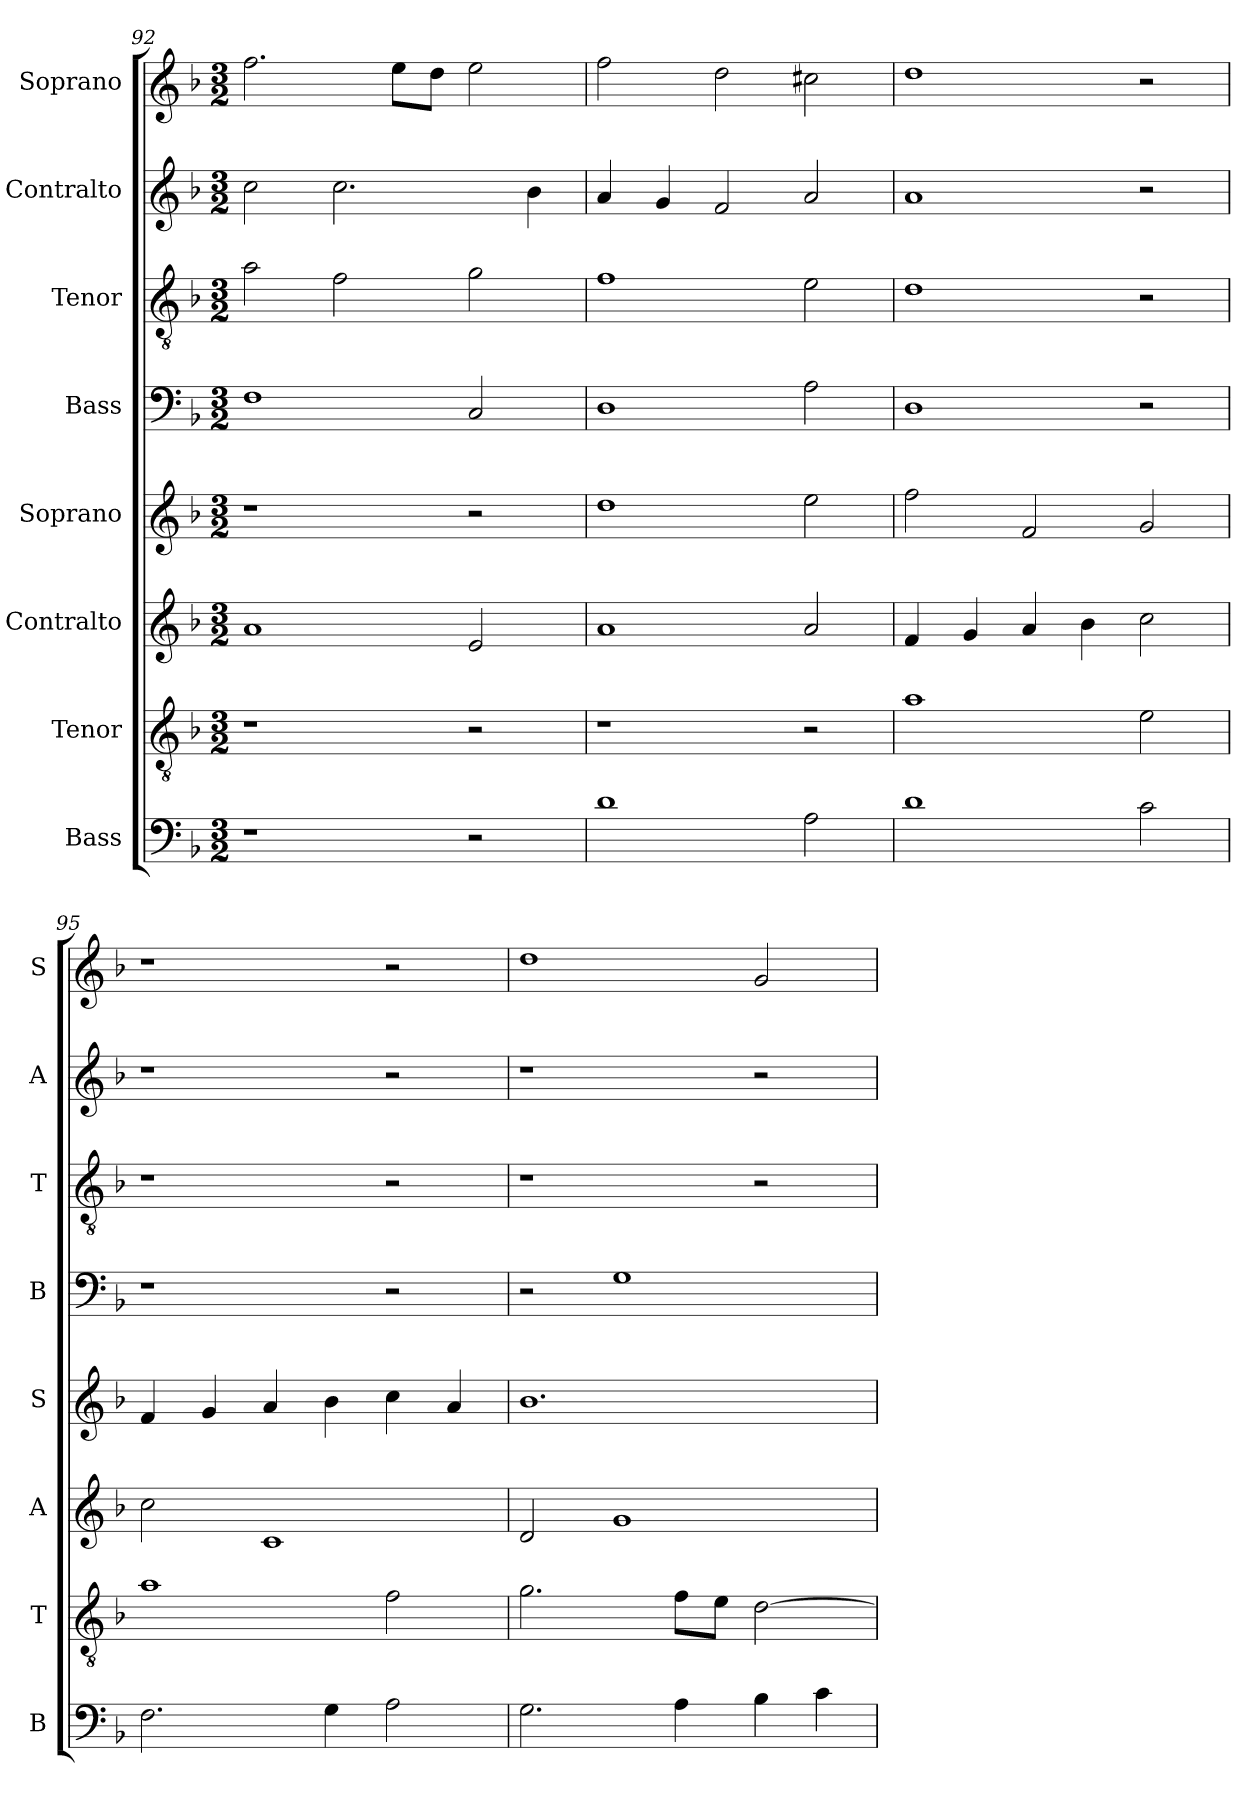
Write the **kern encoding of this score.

**kern	**kern	**kern	**kern	**kern	**kern	**kern	**kern
*part8	*part7	*part6	*part5	*part4	*part3	*part2	*part1
*staff8	*staff7	*staff6	*staff5	*staff4	*staff3	*staff2	*staff1
*I"Bass	*I"Tenor	*I"Contralto	*I"Soprano	*I"Bass	*I"Tenor	*I"Contralto	*I"Soprano
*I'B	*I'T	*I'A	*I'S	*I'B	*I'T	*I'A	*I'S
*clefF4	*clefGv2	*clefG2	*clefG2	*clefF4	*clefGv2	*clefG2	*clefG2
*k[b-]	*k[b-]	*k[b-]	*k[b-]	*k[b-]	*k[b-]	*k[b-]	*k[b-]
*G:dor	*G:dor	*G:dor	*G:dor	*G:dor	*G:dor	*G:dor	*G:dor
*M3/2	*M3/2	*M3/2	*M3/2	*M3/2	*M3/2	*M3/2	*M3/2
=92	=92	=92	=92	=92	=92	=92	=92
1r	1r	1a	1r	1F	2a	2cc	2.ff
.	.	.	.	.	2f	2.cc	.
.	.	.	.	.	.	.	8ee\L
.	.	.	.	.	.	.	8dd\J
2r	2r	2e	2r	2C	2g	.	2ee
.	.	.	.	.	.	4b-	.
=93	=93	=93	=93	=93	=93	=93	=93
1d	1r	1a	1dd	1D	1f	4a	2ff
.	.	.	.	.	.	4g	.
.	.	.	.	.	.	2f	2dd
2A	2r	2a	2ee	2A	2e	2a	2cc#X
=94	=94	=94	=94	=94	=94	=94	=94
1d	1a	4f	2ff	1D	1d	1a	1dd
.	.	4g	.	.	.	.	.
.	.	4a	2f	.	.	.	.
.	.	4b-	.	.	.	.	.
2c	2e	2cc	2g	2r	2r	2r	2r
=95	=95	=95	=95	=95	=95	=95	=95
2.F	1a	2cc	4f	1r	1r	1r	1r
.	.	.	4g	.	.	.	.
.	.	1c	4a	.	.	.	.
4G	.	.	4b-	.	.	.	.
2A	2f	.	4cc	2r	2r	2r	2r
.	.	.	4a	.	.	.	.
=96	=96	=96	=96	=96	=96	=96	=96
2.G	2.g	2d	1.b-	2r	1r	1r	1dd
.	.	1g	.	1G	.	.	.
4A	8f\L	.	.	.	.	.	.
.	8e\J	.	.	.	.	.	.
4B-	[2d	.	.	.	2r	2r	2g
4c	.	.	.	.	.	.	.
=	=	=	=	=	=	=	=
*-	*-	*-	*-	*-	*-	*-	*-
